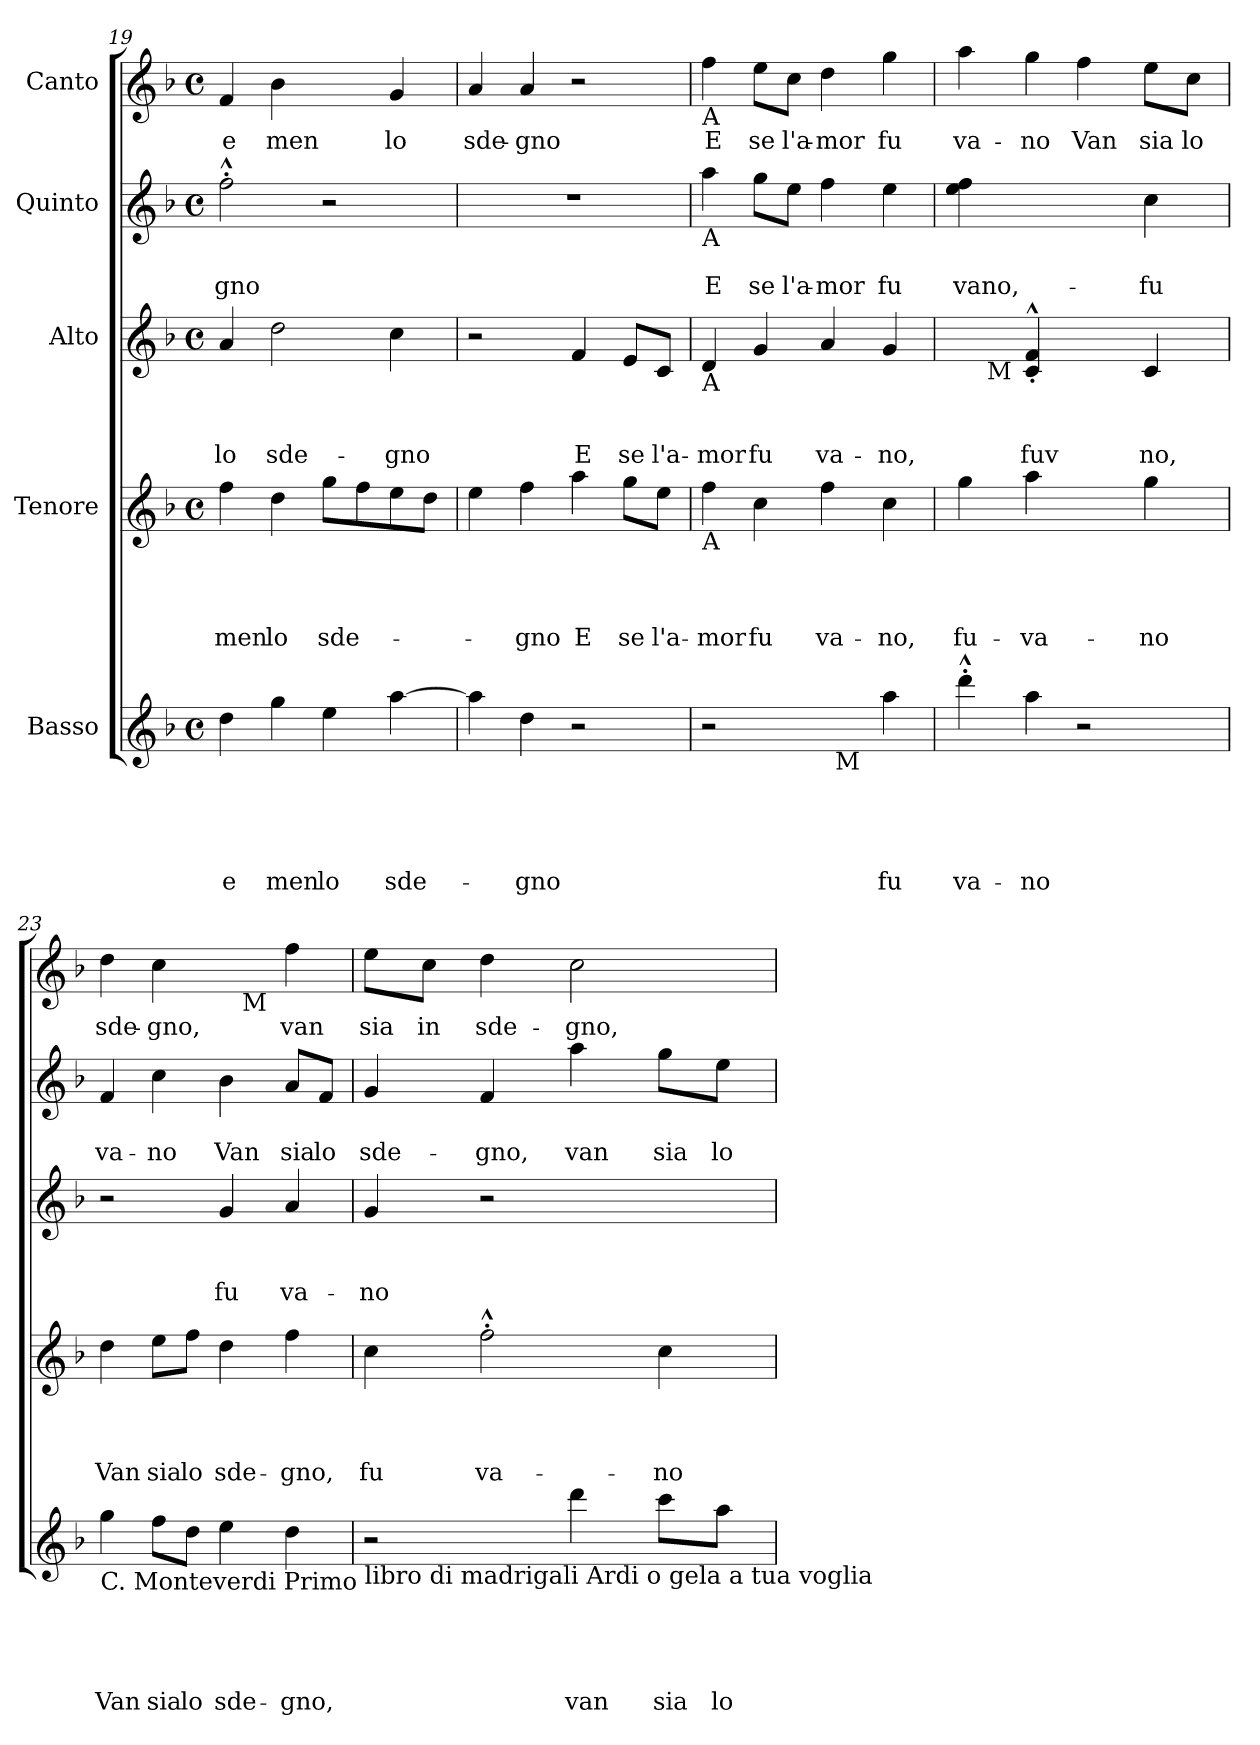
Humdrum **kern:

**kern	**text	**text	**text	**text	**text	**kern	**text	**text	**text	**text	**kern	**text	**text	**text	**kern	**text	**text	**kern	**text
*part5	*part5	*part5	*part5	*part5	*part5	*part4	*part4	*part4	*part4	*part4	*part3	*part3	*part3	*part3	*part2	*part2	*part2	*part1	*part1
*staff5	*staff5	*staff5	*staff5	*staff5	*staff5	*staff4	*staff4	*staff4	*staff4	*staff4	*staff3	*staff3	*staff3	*staff3	*staff2	*staff2	*staff2	*staff1	*staff1
*I"Basso	*	*	*	*	*	*I"Tenore	*	*	*	*	*I"Alto	*	*	*	*I"Quinto	*	*	*I"Canto	*
*clefG2	*	*	*	*	*	*clefG2	*	*	*	*	*clefG2	*	*	*	*clefG2	*	*	*clefG2	*
*k[b-]	*	*	*	*	*	*k[b-]	*	*	*	*	*k[b-]	*	*	*	*k[b-]	*	*	*k[b-]	*
*F:	*	*	*	*	*	*F:	*	*	*	*	*F:	*	*	*	*F:	*	*	*F:	*
*M4/4	*	*	*	*	*	*M4/4	*	*	*	*	*M4/4	*	*	*	*M4/4	*	*	*M4/4	*
*met(c)	*	*	*	*	*	*met(c)	*	*	*	*	*met(c)	*	*	*	*met(c)	*	*	*met(c)	*
=19	=19	=19	=19	=19	=19	=19	=19	=19	=19	=19	=19	=19	=19	=19	=19	=19	=19	=19	=19
!	!	!	!	!	!LO:LY:b	!	!	!	!	!LO:LY:b	!	!	!	!LO:LY:b	!	!	!LO:LY:b	!	!LO:LY:b
4dd\	.	.	.	.	e	4ff\	.	.	.	men	4a/	.	.	lo	2ff^^>'>\	.	-gno	4f/	e
!	!	!	!	!	!LO:LY:b	!	!	!	!	!LO:LY:b	!	!	!	!LO:LY:b	!	!	!	!	!LO:LY:b
4gg\	.	.	.	.	men	4dd\	.	.	.	lo	2dd\	.	.	sde-	.	.	.	4b-\	men
!	!	!	!	!	!LO:LY:b	!	!	!	!	!LO:LY:b	!	!	!	!	!	!	!	!	!
4ee\	.	.	.	.	lo	8gg\L	.	.	.	sde-	.	.	.	.	2r	.	.	4ryy	.
.	.	.	.	.	.	8ff\	.	.	.	.	.	.	.	.	.	.	.	.	.
!	!	!	!	!	!LO:LY:b	!	!	!	!	!	!	!	!	!LO:LY:b	!	!	!	!	!LO:LY:b
[>4aa\	.	.	.	.	sde-	8ee\	.	.	.	.	4cc\	.	.	-gno	.	.	.	4g/	lo
.	.	.	.	.	.	8dd\J	.	.	.	.	.	.	.	.	.	.	.	.	.
=20	=20	=20	=20	=20	=20	=20	=20	=20	=20	=20	=20	=20	=20	=20	=20	=20	=20	=20	=20
!	!	!	!	!	!	!	!	!	!	!	!	!	!	!	!	!	!	!	!LO:LY:b
4aa\]	.	.	.	.	.	4ee\	.	.	.	.	2r	.	.	.	1r	.	.	4a/	sde-
!	!	!	!	!	!LO:LY:b	!	!	!	!	!LO:LY:b	!	!	!	!	!	!	!	!	!LO:LY:b
4dd\	.	.	.	.	-gno	4ff\	.	.	.	-gno	.	.	.	.	.	.	.	4a/	-gno
!	!	!	!	!	!	!	!	!	!	!LO:LY:b	!	!	!	!LO:LY:b	!	!	!	!	!
2r	.	.	.	.	.	4aa\	.	.	.	E	4f/	.	.	E	.	.	.	2r	.
!	!	!	!	!	!	!	!	!	!	!LO:LY:b	!	!	!	!LO:LY:b	!	!	!	!	!
.	.	.	.	.	.	8gg\L	.	.	.	se	8e/L	.	.	se	.	.	.	.	.
!	!	!	!	!	!	!	!	!	!	!LO:LY:b	!	!	!	!LO:LY:b	!	!	!	!	!
.	.	.	.	.	.	8ee\J	.	.	.	l'a-	8c/J	.	.	l'a-	.	.	.	.	.
!!LO:PB:g=z
=21	=21	=21	=21	=21	=21	=21	=21	=21	=21	=21	=21	=21	=21	=21	=21	=21	=21	=21	=21
!	!	!	!	!	!	!	!	!	!	!	!	!	!	!	!	!	!	!LO:TX:b:t=A	!
!	!	!	!	!	!	!	!	!	!	!	!	!	!	!	!LO:TX:b:t=A	!	!	!	!
!	!	!	!	!	!	!	!	!	!	!	!LO:TX:b:t=A	!	!	!	!	!	!	!	!
!	!	!	!	!	!	!LO:TX:b:t=A	!	!	!	!	!	!	!	!	!	!	!	!	!
!LO:TX:b:t=B	!	!	!	!	!	!	!	!	!	!	!	!	!	!	!	!	!	!	!
!	!	!	!	!	!	!	!	!	!	!LO:LY:b	!	!	!	!LO:LY:b	!	!	!LO:LY:b	!	!LO:LY:b
*^	*	*	*	*	*	*	*	*	*	*	*	*	*	*	*	*	*	*	*
2r	2ryy	.	.	.	.	.	4ff\	.	.	.	-mor	4d/	.	.	-mor	4aa\	.	E	4ff\	E
!	!	!	!	!	!	!	!	!	!	!	!LO:LY:b	!	!	!	!LO:LY:b	!	!	!LO:LY:b	!	!LO:LY:b
.	.	.	.	.	.	.	4cc\	.	.	.	fu	4g/	.	.	fu	8gg\L	.	se	8ee\L	se
!	!	!	!	!	!	!	!	!	!	!	!	!	!	!	!	!	!	!LO:LY:b	!	!LO:LY:b
.	.	.	.	.	.	.	.	.	.	.	.	.	.	.	.	8ee\J	.	l'a-	8cc\J	l'a-
!	!	!	!	!	!	!	!	!	!	!	!LO:LY:b	!	!	!	!LO:LY:b	!	!	!LO:LY:b	!	!LO:LY:b
4ryy	32ryy	.	.	.	.	.	4ff\	.	.	.	va-	4a/	.	.	va-	4ff\	.	-mor	4dd\	-mor
!	!LO:TX:b:t=M	!	!	!	!	!	!	!	!	!	!	!	!	!	!	!	!	!	!	!
.	4...ryy	.	.	.	.	.	.	.	.	.	.	.	.	.	.	.	.	.	.	.
!	!	!	!	!	!	!LO:LY:b	!	!	!	!	!LO:LY:b	!	!	!	!LO:LY:b	!	!	!LO:LY:b	!	!LO:LY:b
4aa\	.	.	.	.	.	fu	4cc\	.	.	.	-no,	4g/	.	.	-no,	4ee\	.	fu	4gg\	fu
=22	=22	=22	=22	=22	=22	=22	=22	=22	=22	=22	=22	=22	=22	=22	=22	=22	=22	=22	=22	=22
!	!	!	!	!	!	!LO:LY:b	!	!	!	!	!LO:LY:b	!	!	!	!	!	!	!LO:LY:b	!	!LO:LY:b
*v	*v	*	*	*	*	*	*	*	*	*	*	*^	*	*	*	*	*	*	*	*
4ddd^^>'>\	.	.	.	.	va-	4gg\	.	.	.	fu-	4ryy	16.ryy	.	.	.	4ee\ 4ff\	.	vano,-	4aa\	va-
!	!	!	!	!	!	!	!	!	!	!	!	!LO:TX:b:t=M	!	!	!	!	!	!	!	!
.	.	.	.	.	.	.	.	.	.	.	.	2ryy	.	.	.	.	.	.	.	.
!	!	!	!	!	!LO:LY:b	!	!	!	!	!LO:LY:b	!	!	!	!	!LO:LY:b	!	!	!	!	!LO:LY:b
4aa\	.	.	.	.	-no	4aa\	.	.	.	-va-	4c/^^<'< 4f/^^<'<	.	.	.	fuv	2ryy	.	.	4gg\	-no
!	!	!	!	!	!	!	!	!	!	!	!	!	!	!	!	!	!	!	!	!LO:LY:b
2r	.	.	.	.	.	4ryy	.	.	.	.	4ryy	.	.	.	.	.	.	.	4ff\	Van
.	.	.	.	.	.	.	.	.	.	.	.	4ryy	.	.	.	.	.	.	.	.
!	!	!	!	!	!	!	!	!	!	!LO:LY:b	!	!	!	!	!LO:LY:b	!	!	!LO:LY:b	!	!LO:LY:b
.	.	.	.	.	.	4gg\	.	.	.	-no	4c/	.	.	.	no,	4cc\	.	-fu	8ee\L	sia
.	.	.	.	.	.	.	.	.	.	.	.	8ryy	.	.	.	.	.	.	.	.
!	!	!	!	!	!	!	!	!	!	!	!	!	!	!	!	!	!	!	!	!LO:LY:b
.	.	.	.	.	.	.	.	.	.	.	.	.	.	.	.	.	.	.	8cc\J	lo
.	.	.	.	.	.	.	.	.	.	.	.	32ryy	.	.	.	.	.	.	.	.
=23	=23	=23	=23	=23	=23	=23	=23	=23	=23	=23	=23	=23	=23	=23	=23	=23	=23	=23	=23	=23
!LO:TX:b:t=C. Monteverdi Primo	!	!	!	!	!	!	!	!	!	!	!	!	!	!	!	!	!	!	!	!
!	!	!	!	!	!LO:LY:b	!	!	!	!	!LO:LY:b	!	!	!	!	!	!	!	!LO:LY:b	!	!LO:LY:b
*	*	*	*	*	*	*	*	*	*	*	*v	*v	*	*	*	*	*	*	*^	*
4gg\	.	.	.	.	Van	4dd\	.	.	.	Van	2r	.	.	.	4f/	.	va-	4dd\	2ryy	sde-
!	!	!	!	!	!LO:LY:b	!	!	!	!	!LO:LY:b	!	!	!	!	!	!	!LO:LY:b	!	!	!LO:LY:b
8ff\L	.	.	.	.	sia	8ee\L	.	.	.	sia	.	.	.	.	4cc\	.	-no	4cc\	.	-gno,
!	!	!	!	!	!LO:LY:b	!	!	!	!	!LO:LY:b	!	!	!	!	!	!	!	!	!	!
8dd\J	.	.	.	.	lo	8ff\J	.	.	.	lo	.	.	.	.	.	.	.	.	.	.
!	!	!	!	!	!LO:LY:b	!	!	!	!	!LO:LY:b	!	!	!	!LO:LY:b	!	!	!LO:LY:b	!	!	!
4ee\	.	.	.	.	sde-	4dd\	.	.	.	sde-	4g/	.	.	fu	4b-\	.	Van	4ryy	16ryy	.
!	!	!	!	!	!	!	!	!	!	!	!	!	!	!	!	!	!	!	!LO:TX:b:t=M	!
.	.	.	.	.	.	.	.	.	.	.	.	.	.	.	.	.	.	.	4..ryy	.
!	!	!	!	!	!LO:LY:b	!	!	!	!	!LO:LY:b	!	!	!	!LO:LY:b	!	!	!LO:LY:b	!	!	!LO:LY:b
4dd\	.	.	.	.	-gno,	4ff\	.	.	.	-gno,	4a/	.	.	va-	8a/L	.	sia	4ff\	.	van
!	!	!	!	!	!	!	!	!	!	!	!	!	!	!	!	!	!LO:LY:b	!	!	!
.	.	.	.	.	.	.	.	.	.	.	.	.	.	.	8f/J	.	lo	.	.	.
=24	=24	=24	=24	=24	=24	=24	=24	=24	=24	=24	=24	=24	=24	=24	=24	=24	=24	=24	=24	=24
!LO:TX:b:t=libro di madrigali Ardi o gela a tua voglia	!	!	!	!	!	!	!	!	!	!	!	!	!	!	!	!	!	!	!	!
!	!	!	!	!	!	!	!	!	!	!LO:LY:b	!	!	!	!LO:LY:b	!	!	!LO:LY:b	!	!	!LO:LY:b
*	*	*	*	*	*	*	*	*	*	*	*	*	*	*	*	*	*	*v	*v	*
2r	.	.	.	.	.	4cc\	.	.	.	fu	4g/	.	.	-no	4g/	.	sde-	8ee\L	sia
!	!	!	!	!	!	!	!	!	!	!	!	!	!	!	!	!	!	!	!LO:LY:b
.	.	.	.	.	.	.	.	.	.	.	.	.	.	.	.	.	.	8cc\J	in
!	!	!	!	!	!	!	!	!	!	!LO:LY:b	!	!	!	!	!	!	!LO:LY:b	!	!LO:LY:b
.	.	.	.	.	.	2ff^^>'>\	.	.	.	va-	2r	.	.	.	4f/	.	-gno,	4dd\	sde-
!	!	!	!	!	!LO:LY:b	!	!	!	!	!	!	!	!	!	!	!	!LO:LY:b	!	!LO:LY:b
4ddd\	.	.	.	.	van	.	.	.	.	.	.	.	.	.	4aa\	.	van	2cc\	-gno,
!	!	!	!	!	!LO:LY:b	!	!	!	!	!LO:LY:b	!	!	!	!	!	!	!LO:LY:b	!	!
8ccc\L	.	.	.	.	sia	4cc\	.	.	.	-no	4ryy	.	.	.	8gg\L	.	sia	.	.
!	!	!	!	!	!LO:LY:b	!	!	!	!	!	!	!	!	!	!	!	!LO:LY:b	!	!
8aa\J	.	.	.	.	lo	.	.	.	.	.	.	.	.	.	8ee\J	.	lo	.	.
=	=	=	=	=	=	=	=	=	=	=	=	=	=	=	=	=	=	=	=
*-	*-	*-	*-	*-	*-	*-	*-	*-	*-	*-	*-	*-	*-	*-	*-	*-	*-	*-	*-
